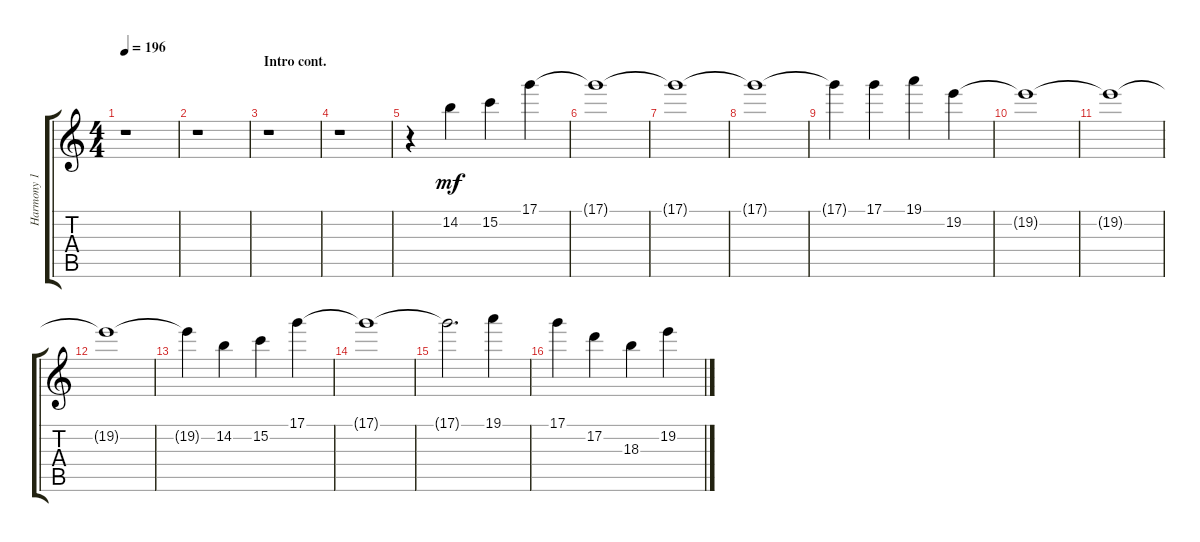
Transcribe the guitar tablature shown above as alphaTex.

\track ("Harmony 1" "Harmony 1") {instrument overdrivenguitar}
\staff {score tabs}
\tuning (D4 A3 F3 C3 G2 C2) {hide}
\ts (4 4)
\tempo 196
\clef g2
\ks aminor
r.1{dy mf} |
r.1 |
\section ("" "Intro cont.")
r.1 |
r.1 |
r.4 14.2.4 15.2.4 17.1.4 |
17.1{t}.1 |
17.1{t}.1 |
17.1{t}.1 |
17.1{t}.4 17.1.4 19.1.4 19.2.4 |
19.2{t}.1 |
19.2{t}.1 |
19.2{t}.1 |
19.2{t}.4 14.2.4 15.2.4 17.1.4 |
17.1{t}.1 |
17.1{t}.2{d} 19.1.4 |
17.1.4 17.2.4 18.3.4 19.2.4
